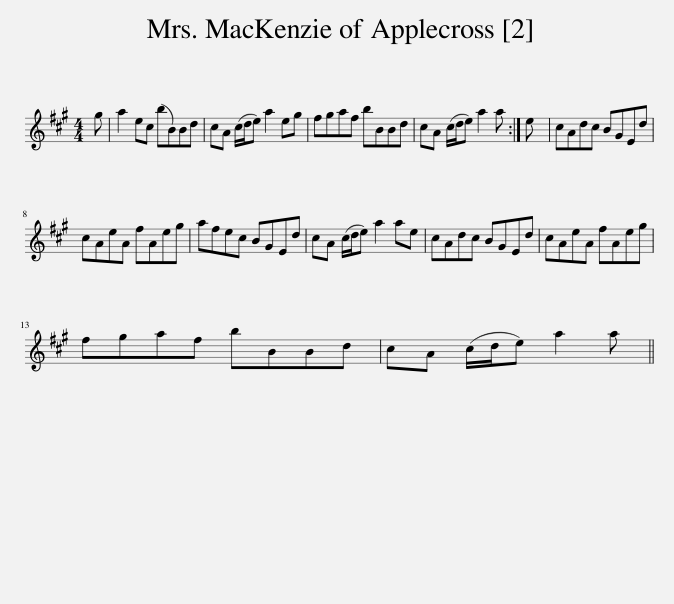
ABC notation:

X:1
L:1/8
M:4/4
I:linebreak $
K:A
V:1 treble
V:1
 g | a2 ec (bB)Bd | cA (c/d/e) a2 eg | fgaf bBBd | cA (c/d/e) a2 a :| %5
 e | cAdc BGEd |$ cAeA fAeg | afec BGEd | cA (c/d/e) a2 ae | %10
 cAdc BGEd | cAeA fAeg |$ fgaf bBBd | cA (c/d/e) a2 a || %14
